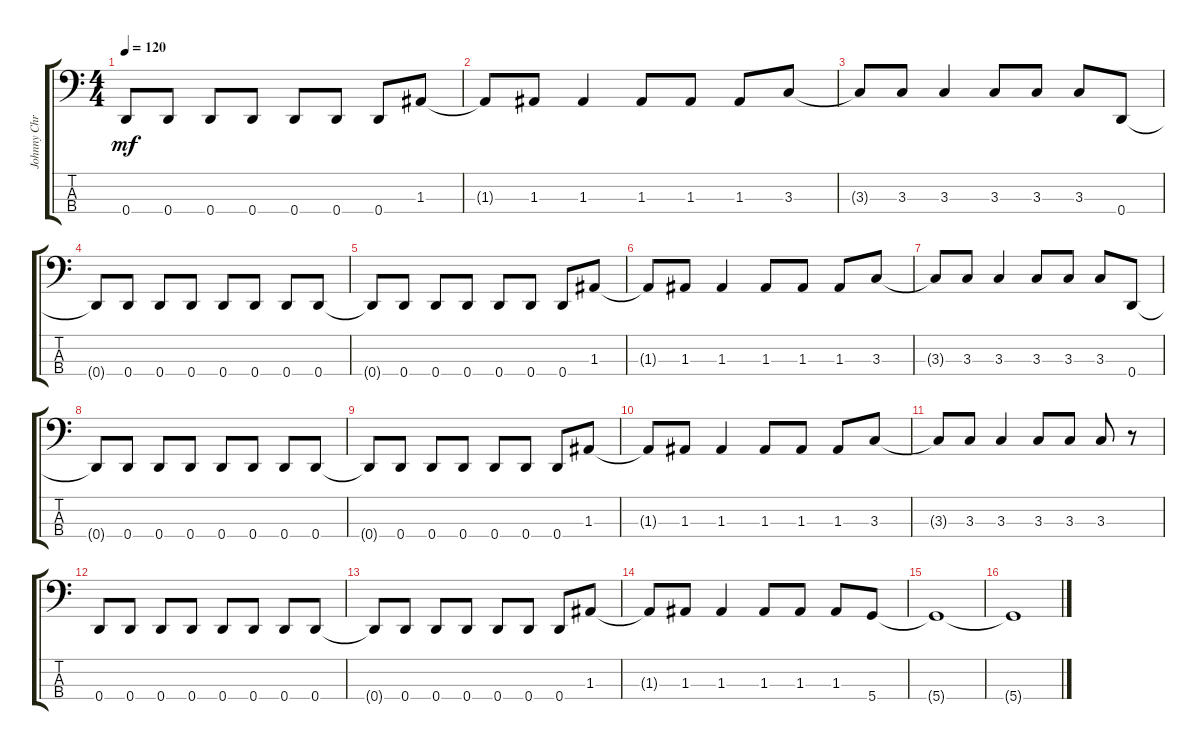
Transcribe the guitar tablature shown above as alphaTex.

\track ("Johnny Christ" "Johnny Chr") {instrument electricbassfinger}
\staff {score tabs}
\tuning (G2 D2 A1 D1) {hide}
\ts (4 4)
\tempo 120
\clef f4
\ks c
0.4{t}.8{dy mf} 0.4.8 0.4.8 0.4.8 0.4.8 0.4.8 0.4.8 1.3.8 |
1.3{t}.8 1.3.8 1.3.4 1.3.8 1.3.8 1.3.8 3.3.8 |
3.3{t}.8 3.3.8 3.3.4 3.3.8 3.3.8 3.3.8 0.4.8 |
0.4{t}.8 0.4.8 0.4.8 0.4.8 0.4.8 0.4.8 0.4.8 0.4.8 |
0.4{t}.8 0.4.8 0.4.8 0.4.8 0.4.8 0.4.8 0.4.8 1.3.8 |
1.3{t}.8 1.3.8 1.3.4 1.3.8 1.3.8 1.3.8 3.3.8 |
3.3{t}.8 3.3.8 3.3.4 3.3.8 3.3.8 3.3.8 0.4.8 |
0.4{t}.8 0.4.8 0.4.8 0.4.8 0.4.8 0.4.8 0.4.8 0.4.8 |
0.4{t}.8 0.4.8 0.4.8 0.4.8 0.4.8 0.4.8 0.4.8 1.3.8 |
1.3{t}.8 1.3.8 1.3.4 1.3.8 1.3.8 1.3.8 3.3.8 |
3.3{t}.8 3.3.8 3.3.4 3.3.8 3.3.8 3.3.8 r.8 |
0.4.8 0.4.8 0.4.8 0.4.8 0.4.8 0.4.8 0.4.8 0.4.8 |
0.4{t}.8 0.4.8 0.4.8 0.4.8 0.4.8 0.4.8 0.4.8 1.3.8 |
1.3{t}.8 1.3.8 1.3.4 1.3.8 1.3.8 1.3.8 5.4.8 |
5.4{t}.1 |
5.4{t}.1
